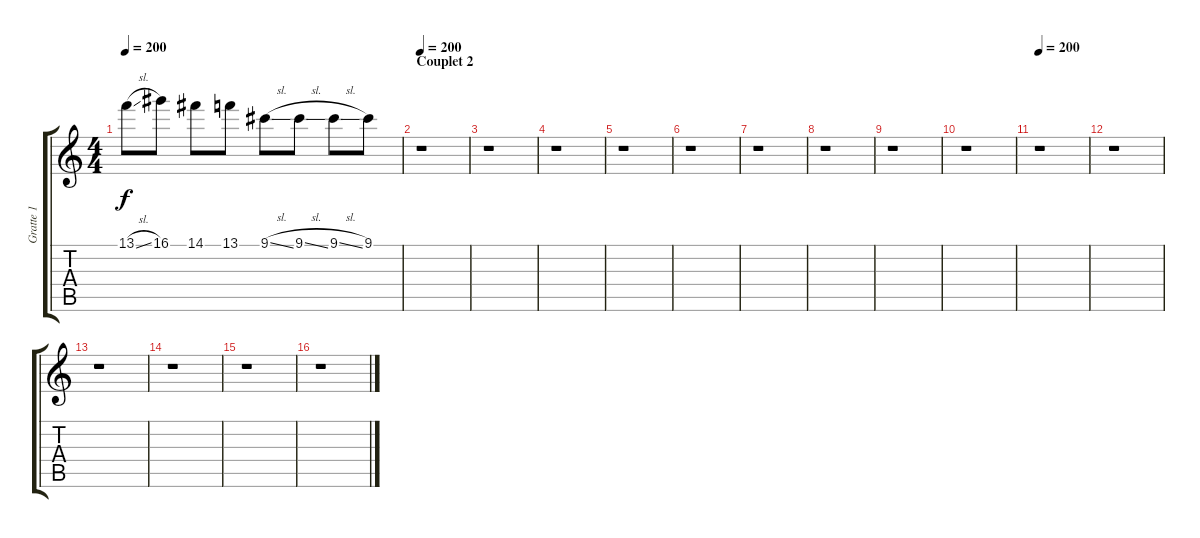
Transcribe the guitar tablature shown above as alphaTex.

\track ("Gratte 1" "Gratte 1") {instrument overdrivenguitar}
\staff {score tabs}
\tuning (E4 B3 G3 D3 A2 E2) {hide}
\ts (4 4)
\tempo 200
\clef g2
\ks c
13.1{sl}.8{dy f} 16.1.8 14.1.8 13.1.8 9.1{sl}.8 9.1{sl}.8 9.1{sl}.8 9.1.8 |
\section ("" "Couplet 2")
\tempo 200
r.1 |
r.1 |
r.1 |
r.1 |
r.1 |
r.1 |
r.1 |
r.1 |
r.1 |
\tempo 200
r.1 |
r.1 |
r.1 |
r.1 |
r.1 |
r.1
